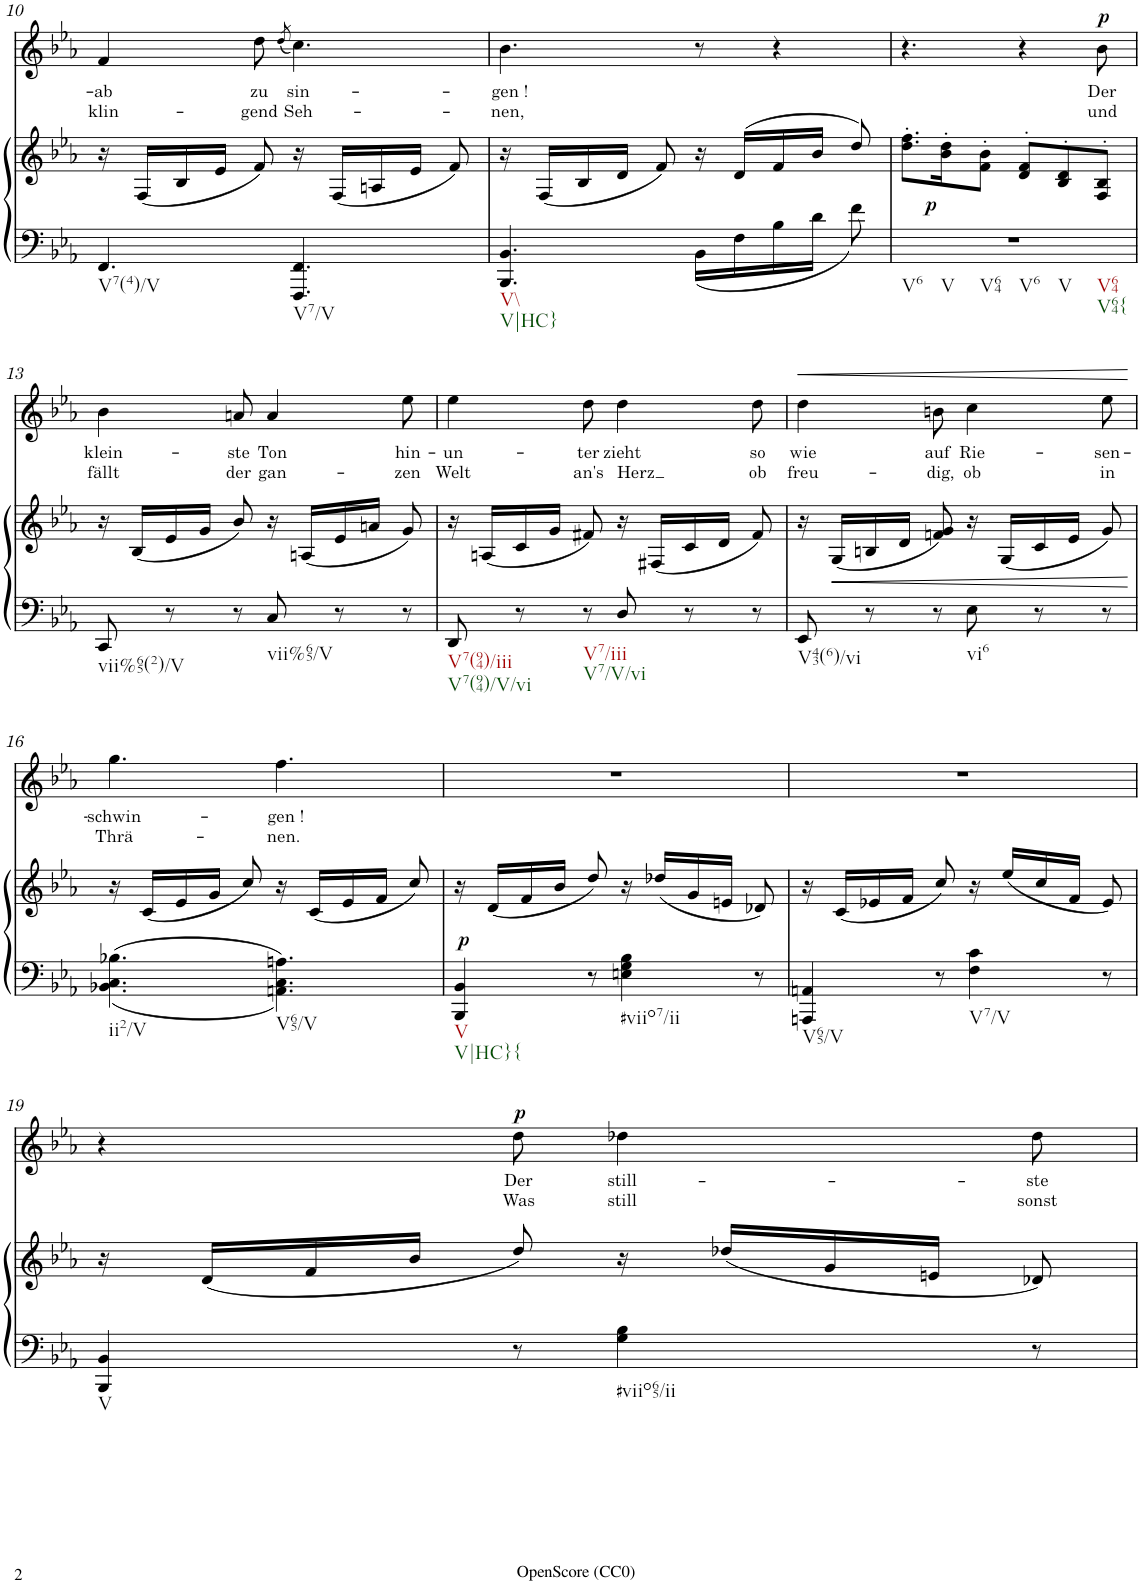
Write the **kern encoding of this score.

**kern	**kern	**dynam	**kern	**text	**text	**dynam
*part2	*part2	*part2	*part1	*part1	*part1	*part1
*staff3	*staff2	*staff2/3	*staff1	*staff1	*staff1	*staff1
*I"Piano	*	*	*I"Voice	*	*	*
*I'Pno	*	*	*	*	*	*
!!LO:PB:g=z
*clefF4	*clefG2	*	*clefG2	*	*	*
*k[b-e-a-]	*k[b-e-a-]	*	*k[b-e-a-]	*	*	*
*M6/8	*M6/8	*	*M6/8	*	*	*
=10	=10	=10	=10	=10	=10	=10
!LO:TX:b:t=V7(4)/V	!	!	!	!	!	!
!	!	!	!	!LO:LY:b	!LO:LY:b	!
4.FF/	16r	.	4f/	-ab	klin-	.
.	(16F/LL	.	.	.	.	.
.	16B-/	.	.	.	.	.
.	16e-/JJ	.	.	.	.	.
!	!	!	!	!LO:LY:b	!LO:LY:b	!
.	8f/)	.	8dd\	zu	-gend	.
.	.	.	(8qdd/	.	.	.
!LO:TX:b:t=V7/V	!	!	!	!	!	!
!	!	!	!	!LO:LY:b	!LO:LY:b	!
4.FFF/ 4.FF/	16r	.	4.cc\)	sin-	Seh-	.
.	(16F/LL	.	.	.	.	.
.	16An/	.	.	.	.	.
.	16e-/JJ	.	.	.	.	.
.	8f/)	.	.	.	.	.
=11	=11	=11	=11	=11	=11	=11
!LO:TX:b:t=V\\	!	!	!	!	!	!
!LO:TX:b:t=V|HC}	!	!	!	!	!	!
!	!	!	!	!LO:LY:b	!LO:LY:b	!
4.BBB-/ 4.BB-/	16r	.	4.b-\	-gen !	-nen,	.
.	(16F/LL	.	.	.	.	.
.	16B-/	.	.	.	.	.
.	16d/JJ	.	.	.	.	.
.	8f/)	.	.	.	.	.
16BB-\LL	16r	.	8r	.	.	.
16F\	(>16d/LL	.	.	.	.	.
16B-\	16f/	.	4r	.	.	.
16d\JJ	16b-/JJ	.	.	.	.	.
8f\	8dd/)	.	.	.	.	.
=12	=12	=12	=12	=12	=12	=12
!LO:TX:b:t=V6	!	!	!	!	!	!
!LO:TX:b:t=V	!	!	!	!	!	!
!LO:TX:b:t=V64	!	!	!	!	!	!
!LO:TX:b:t=V6	!	!	!	!	!	!
!LO:TX:b:t=V	!	!	!	!	!	!
!LO:TX:b:t=V64	!	!	!	!	!	!
!LO:TX:b:t=V64{	!	!	!	!	!	!
2.r	8.dd\' 8.ff\'L	.	4.r	.	.	.
!	!	!LO:DY:b	!	!	!	!
.	16b-\' 16dd\'K	p	.	.	.	.
.	8f\'> 8b-\'>J	.	.	.	.	.
.	8d/'> 8f/'>L	.	4r	.	.	.
.	8B-/'> 8d/'>	.	.	.	.	.
!	!	!	!	!LO:LY:b	!LO:LY:b	!LO:DY:a
.	8F/'> 8B-/'>J	.	8b-\	Der	und	p
!!LO:LB:g=z
=13	=13	=13	=13	=13	=13	=13
!LO:TX:b:t=vii%65(2)/V	!	!	!	!	!	!
!	!	!	!	!LO:LY:b	!LO:LY:b	!
8CC/	16r	.	4b-\	klein-	fällt	.
.	(<16B-/LL	.	.	.	.	.
8r	16e-/	.	.	.	.	.
.	16g/JJ	.	.	.	.	.
!	!	!	!	!LO:LY:b	!LO:LY:b	!
8r	8b-/)	.	8an/	-ste	der	.
!LO:TX:b:t=vii%65/V	!	!	!	!	!	!
!	!	!	!	!LO:LY:b	!LO:LY:b	!
8C/	16r	.	4a/	Ton	gan-	.
.	(16An/LL	.	.	.	.	.
8r	16e-/	.	.	.	.	.
.	16an/JJ	.	.	.	.	.
!	!	!	!	!LO:LY:b	!LO:LY:b	!
8r	8g/)	.	8ee-\	hin-	-zen	.
=14	=14	=14	=14	=14	=14	=14
!LO:TX:b:t=V7(94)/iii	!	!	!	!	!	!
!LO:TX:b:t=V7(94)/V/vi	!	!	!	!	!	!
!	!	!	!	!LO:LY:b	!LO:LY:b	!
8DD/	16r	.	4ee-\	-un-	Welt	.
.	(<16An/LL	.	.	.	.	.
8r	16c/	.	.	.	.	.
.	16g/JJ	.	.	.	.	.
!LO:TX:b:t=V7/iii	!	!	!	!	!	!
!LO:TX:b:t=V7/V/vi	!	!	!	!	!	!
!	!	!	!	!LO:LY:b	!LO:LY:b	!
8r	8f#X/)	.	8dd\	-ter	an's	.
!	!	!	!	!LO:LY:b	!LO:LY:b	!
8D/	16r	.	4dd\	zieht	Herz	.
.	(16F#X/LL	.	.	.	.	.
8r	16c/	.	.	.	.	.
.	16d/JJ	.	.	.	.	.
!	!	!	!	!LO:LY:b	!LO:LY:b	!
8r	8f#/)	.	8dd\	so	ob	.
=15	=15	=15	=15	=15	=15	=15
!LO:TX:b:t=V43(6)/vi	!	!	!	!	!	!
!	!	!	!	!LO:LY:b	!LO:LY:b	!LO:HP:b
8EE-/	16r	.	4dd\	wie	freu-	<
!	!	!LO:HP:b	!	!	!	!
.	(<16G/LL	<	.	.	.	.
8r	16Bn/	.	.	.	.	.
.	16d/JJ	.	.	.	.	.
!	!	!	!	!LO:LY:b	!LO:LY:b	!
8r	8fn/ 8g/)	.	8bn\	auf	-dig,	.
!LO:TX:b:t=vi6	!	!	!	!	!	!
!	!	!	!	!LO:LY:b	!LO:LY:b	!
8E-\	16r	.	4cc\	Rie-	ob	.
.	(16G/LL	.	.	.	.	.
8r	16c/	.	.	.	.	.
.	16e-/JJ	.	.	.	.	.
!	!	!	!	!LO:LY:b	!LO:LY:b	!
8r	8g/)	.	8ee-\	-sen-	in	.
.	.	[	.	.	.	[
!!LO:LB:g=z
=16	=16	=16	=16	=16	=16	=16
!LO:TX:b:t=ii2/V	!	!	!	!	!	!
!	!	!	!	!LO:LY:b	!LO:LY:b	!
4.BB-X\ 4.C\ 4.B-X\	16r	.	4.gg\	-schwin-	Thrä-	.
.	(<16c/LL	.	.	.	.	.
.	16e-/	.	.	.	.	.
.	16g/JJ	.	.	.	.	.
.	8cc/)	.	.	.	.	.
!LO:TX:b:t=V65/V	!	!	!	!	!	!
!	!	!	!	!LO:LY:b	!LO:LY:b	!
4.AAn\ 4.C\ 4.An\	16r	.	4.ff\	-gen !	-nen.	.
.	(16c/LL	.	.	.	.	.
.	16e-/	.	.	.	.	.
.	16f/JJ	.	.	.	.	.
.	8cc/)	.	.	.	.	.
=17	=17	=17	=17	=17	=17	=17
!LO:TX:b:t=V	!	!	!	!	!	!
!LO:TX:b:t=V|HC}{	!	!	!	!	!	!
!	!	!LO:DY:b	!	!	!	!
4BBB-/ 4BB-/	16r	p	2.r	.	.	.
.	(<16d/LL	.	.	.	.	.
.	16f/	.	.	.	.	.
.	16b-/JJ	.	.	.	.	.
8r	8dd/)	.	.	.	.	.
!LO:TX:b:t=#viio7/ii	!	!	!	!	!	!
4En\ 4G\ 4B-\	16r	.	.	.	.	.
.	(16dd-X/LL	.	.	.	.	.
.	16g/	.	.	.	.	.
.	16en/JJ	.	.	.	.	.
8r	8d-X/)	.	.	.	.	.
=18	=18	=18	=18	=18	=18	=18
!LO:TX:b:t=V65/V	!	!	!	!	!	!
4AAAn/ 4AAn/	16r	.	2.r	.	.	.
.	(<16c/LL	.	.	.	.	.
.	16e-X/	.	.	.	.	.
.	16f/JJ	.	.	.	.	.
8r	8cc/)	.	.	.	.	.
!LO:TX:b:t=V7/V	!	!	!	!	!	!
4F\ 4c\	16r	.	.	.	.	.
.	(16ee-/LL	.	.	.	.	.
.	16cc/	.	.	.	.	.
.	16f/JJ	.	.	.	.	.
8r	8e-/)	.	.	.	.	.
!!LO:LB:g=z
=19	=19	=19	=19	=19	=19	=19
!LO:TX:b:t=V	!	!	!	!	!	!
4BBB-/ 4BB-/	16r	.	4r	.	.	.
.	(<16d/LL	.	.	.	.	.
.	16f/	.	.	.	.	.
.	16b-/JJ	.	.	.	.	.
!	!	!	!	!LO:LY:b	!LO:LY:b	!LO:DY:a
8r	8dd/)	.	8dd\	Der	Was	p
!LO:TX:b:t=#viio65/ii	!	!	!	!	!	!
!	!	!	!	!LO:LY:b	!LO:LY:b	!
4G\ 4B-\	16r	.	4dd-X\	still-	still	.
.	(16dd-X/LL	.	.	.	.	.
.	16g/	.	.	.	.	.
.	16en/JJ	.	.	.	.	.
!	!	!	!	!LO:LY:b	!LO:LY:b	!
8r	8d-X/)	.	8dd-\	-ste	sonst	.
=	=	=	=	=	=	=
*-	*-	*-	*-	*-	*-	*-
